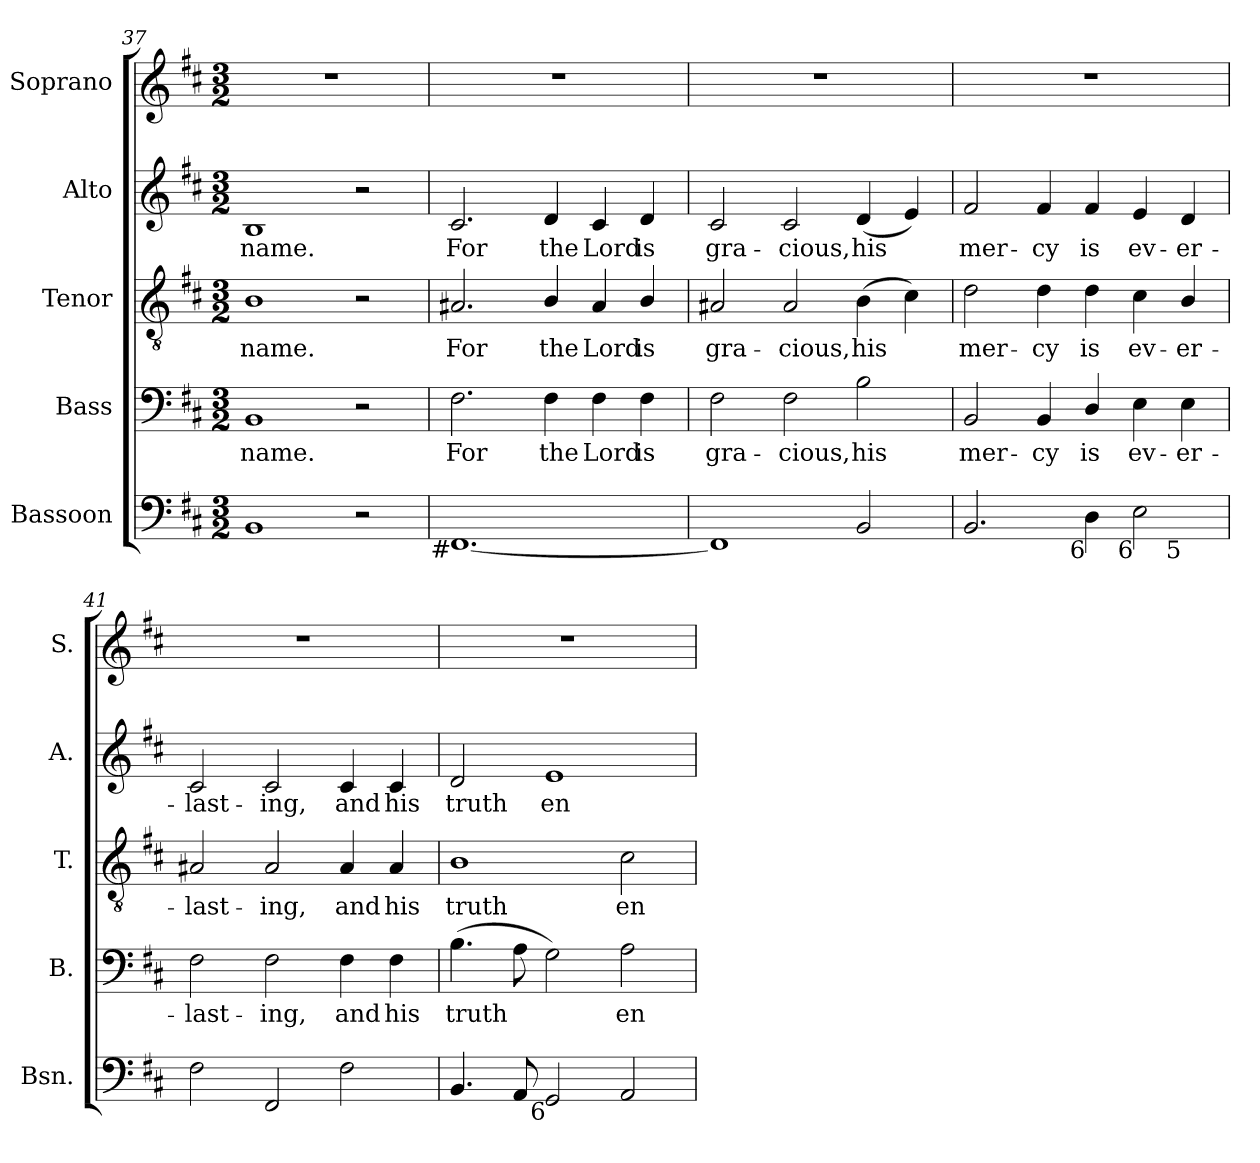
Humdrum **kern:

**kern	**kern	**text	**kern	**text	**kern	**text	**kern
*part5	*part4	*part4	*part3	*part3	*part2	*part2	*part1
*staff5	*staff4	*staff4	*staff3	*staff3	*staff2	*staff2	*staff1
*I"Bassoon	*I"Bass	*	*I"Tenor	*	*I"Alto	*	*I"Soprano
*I'Bsn.	*I'B.	*	*I'T.	*	*I'A.	*	*I'S.
!!LO:LB:g=z
*clefF4	*clefF4	*	*clefGv2	*	*clefG2	*	*clefG2
*	*	*	*ITrd7c12	*	*	*	*
*k[f#c#]	*k[f#c#]	*	*k[f#c#]	*	*k[f#c#]	*	*k[f#c#]
*D:	*D:	*	*D:	*	*D:	*	*D:
*M3/2	*M3/2	*	*M3/2	*	*M3/2	*	*M3/2
=37	=37	=37	=37	=37	=37	=37	=37
!	!	!LO:LY:b:color=#000000	!	!	!	!	!
!	!	!	!	!LO:LY:b:color=#000000	!	!	!
!	!	!	!	!	!	!LO:LY:b:color=#000000	!LO:N:vis=1
1BBi	1BBi	name.	1BBi	name.	1Bi	name.	1.r
2r	2r	.	2r	.	2r	.	.
=38	=38	=38	=38	=38	=38	=38	=38
!	!	!LO:LY:b:color=#000000	!	!	!	!	!
!	!	!	!	!LO:LY:b:color=#000000	!	!	!
!LO:TX:b:rj:t=#	!	!	!	!	!	!	!
!	!	!	!	!	!	!LO:LY:b:color=#000000	!LO:N:vis=1
[1.FF#i	2.F#i\	For	2.AA#Xi/	For	2.c#i/	For	1.r
!	!	!LO:LY:b:color=#000000	!	!	!	!	!
!	!	!	!	!LO:LY:b:color=#000000	!	!	!
!	!	!	!	!	!	!LO:LY:b:color=#000000	!
.	4F#i\	the	4BBi/	the	4di/	the	.
!	!	!LO:LY:b:color=#000000	!	!	!	!	!
!	!	!	!	!LO:LY:b:color=#000000	!	!	!
!	!	!	!	!	!	!LO:LY:b:color=#000000	!
.	4F#i\	Lord	4AA#i/	Lord	4c#i/	Lord	.
!	!	!LO:LY:b:color=#000000	!	!	!	!	!
!	!	!	!	!LO:LY:b:color=#000000	!	!	!
!	!	!	!	!	!	!LO:LY:b:color=#000000	!
.	4F#i\	is	4BBi/	is	4di/	is	.
=39	=39	=39	=39	=39	=39	=39	=39
!	!	!LO:LY:b:color=#000000	!	!	!	!	!
!	!	!	!	!LO:LY:b:color=#000000	!	!	!
!	!	!	!	!	!	!LO:LY:b:color=#000000	!LO:N:vis=1
1FF#i]	2F#i\	gra-	2AA#Xi/	gra-	2c#i/	gra-	1.r
!	!	!LO:LY:b:color=#000000	!	!	!	!	!
!	!	!	!	!LO:LY:b:color=#000000	!	!	!
!	!	!	!	!	!	!LO:LY:b:color=#000000	!
.	2F#i\	-cious,	2AA#i/	-cious,	2c#i/	-cious,	.
!	!	!LO:LY:b:color=#000000	!	!	!	!	!
!	!	!	!	!LO:LY:b:color=#000000	!	!	!
!	!	!	!	!	!	!LO:LY:b:color=#000000	!
2BBi/	2Bi\	his	(4BBi\	his	(4di/	his	.
.	.	.	4C#i\)	.	4ei/)	.	.
=40	=40	=40	=40	=40	=40	=40	=40
!	!	!LO:LY:b:color=#000000	!	!	!	!	!
!	!	!	!	!LO:LY:b:color=#000000	!	!	!
!	!	!	!	!	!	!LO:LY:b:color=#000000	!LO:N:vis=1
*^	*	*	*	*	*	*	*
2.BBi/	1ryy	2BBi/	mer-	2Di\	mer-	2f#i/	mer-	1.r
!	!	!	!LO:LY:b:color=#000000	!	!	!	!	!
!	!	!	!	!	!LO:LY:b:color=#000000	!	!	!
!	!	!	!	!	!	!	!LO:LY:b:color=#000000	!
.	.	4BBi/	-cy	4Di\	-cy	4f#i/	-cy	.
!	!	!	!LO:LY:b:color=#000000	!	!	!	!	!
!	!	!	!	!	!LO:LY:b:color=#000000	!	!	!
!LO:TX:b:rj:t=6	!	!	!	!	!	!	!	!
!	!	!	!	!	!	!	!LO:LY:b:color=#000000	!
4Di\	.	4Di/	is	4Di\	is	4f#i/	is	.
!	!	!	!LO:LY:b:color=#000000	!	!	!	!	!
!	!	!	!	!	!LO:LY:b:color=#000000	!	!	!
!LO:TX:b:rj:t=6	!	!	!	!	!	!	!	!
!	!	!	!	!	!	!	!LO:LY:b:color=#000000	!
2Ei\	4ryy	4Ei\	ev-	4C#i\	ev-	4ei/	ev-	.
!	!	!	!LO:LY:b:color=#000000	!	!	!	!	!
!	!	!	!	!	!LO:LY:b:color=#000000	!	!	!
!	!LO:TX:b:rj:t=5	!	!	!	!	!	!	!
!	!	!	!	!	!	!	!LO:LY:b:color=#000000	!
.	4ryy	4Ei\	-er-	4BBi/	-er-	4di/	-er-	.
*v	*v	*	*	*	*	*	*	*
=41	=41	=41	=41	=41	=41	=41	=41
*^	*	*	*	*	*	*	*
!	!	!	!LO:LY:b:color=#000000	!	!	!	!	!
*v	*v	*	*	*	*	*	*	*
*^	*	*	*	*	*	*	*
!	!	!	!	!	!LO:LY:b:color=#000000	!	!	!
*v	*v	*	*	*	*	*	*	*
*^	*	*	*	*	*	*	*
!LO:TX:b:rj:t=#	!	!	!	!	!	!	!	!
!	!	!	!	!	!	!	!LO:LY:b:color=#000000	!LO:N:vis=1
*v	*v	*	*	*	*	*	*	*
2F#i\	2F#i\	-last-	2AA#Xi/	-last-	2c#i/	-last-	1.r
!	!	!LO:LY:b:color=#000000	!	!	!	!	!
!	!	!	!	!LO:LY:b:color=#000000	!	!	!
!	!	!	!	!	!	!LO:LY:b:color=#000000	!
2FF#i/	2F#i\	-ing,	2AA#i/	-ing,	2c#i/	-ing,	.
!	!	!LO:LY:b:color=#000000	!	!	!	!	!
!	!	!	!	!LO:LY:b:color=#000000	!	!	!
!	!	!	!	!	!	!LO:LY:b:color=#000000	!
2F#i\	4F#i\	and	4AA#i/	and	4c#i/	and	.
!	!	!LO:LY:b:color=#000000	!	!	!	!	!
!	!	!	!	!LO:LY:b:color=#000000	!	!	!
!	!	!	!	!	!	!LO:LY:b:color=#000000	!
.	4F#i\	his	4AA#i/	his	4c#i/	his	.
=42	=42	=42	=42	=42	=42	=42	=42
!	!	!LO:LY:b:color=#000000	!	!	!	!	!
!	!	!	!	!LO:LY:b:color=#000000	!	!	!
!	!	!	!	!	!	!LO:LY:b:color=#000000	!LO:N:vis=1
4.BBi/	(4.Bi\	truth	1BBi	truth	2di/	truth	1.r
8AAi/	8Ai\	.	.	.	.	.	.
!LO:TX:b:rj:t=6	!	!	!	!	!	!	!
!	!	!	!	!	!	!LO:LY:b:color=#000000	!
2GGi/	2Gi\)	.	.	.	1ei	en-	.
!	!	!LO:LY:b:color=#000000	!	!	!	!	!
!	!	!	!	!LO:LY:b:color=#000000	!	!	!
2AAi/	2Ai\	en-	2C#i\	en-	.	.	.
=	=	=	=	=	=	=	=
*-	*-	*-	*-	*-	*-	*-	*-
